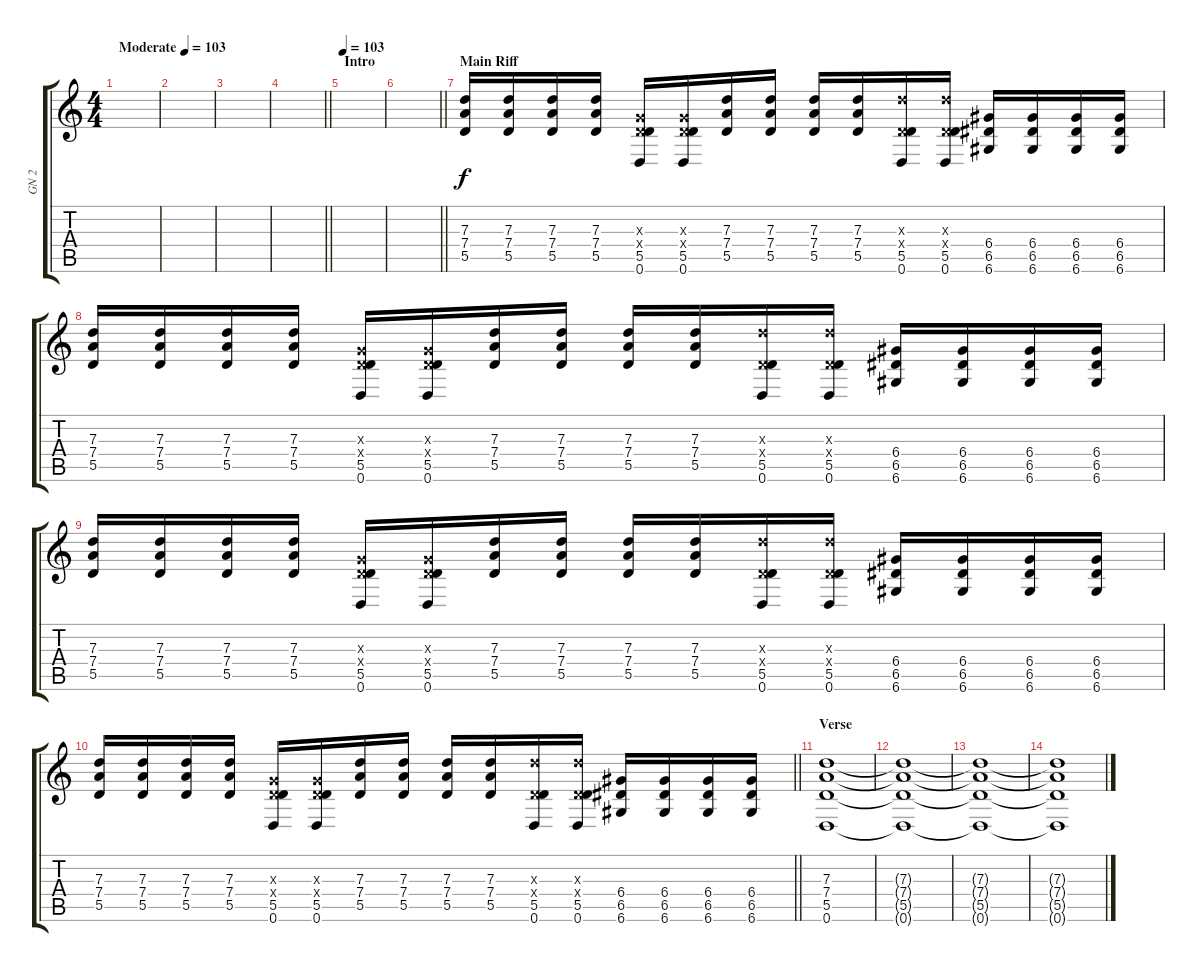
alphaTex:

\track ("GN 2" "GN 2") {instrument distortionguitar}
\staff {score tabs}
\tuning (E4 B3 G3 D3 A2 D2) {hide}
\ts (4 4)
\tempo (103 "Moderate")
\clef g2
\ks c
|
|
|
\barLineRight lightlight
|
\section ("" "Intro")
\tempo 103
|
\barLineRight lightlight
|
\section ("" "Main Riff")
(7.3 7.4 5.5).16 (7.3 7.4 5.5).16 (7.3 7.4 5.5).16 (7.3 7.4 5.5).16 (0.3{x} 0.4{x} 5.5 0.6).16 (0.3{x} 0.4{x} 5.5 0.6).16 (7.3 7.4 5.5).16 (7.3 7.4 5.5).16 (7.3 7.4 5.5).16 (7.3 7.4 5.5).16 (7.3{x} 0.4{x} 5.5 0.6).16 (7.3{x} 0.4{x} 5.5 0.6).16 (6.4 6.5 6.6).16 (6.4 6.5 6.6).16 (6.4 6.5 6.6).16 (6.4 6.5 6.6).16 |
(7.3 7.4 5.5).16 (7.3 7.4 5.5).16 (7.3 7.4 5.5).16 (7.3 7.4 5.5).16 (0.3{x} 0.4{x} 5.5 0.6).16 (0.3{x} 0.4{x} 5.5 0.6).16 (7.3 7.4 5.5).16 (7.3 7.4 5.5).16 (7.3 7.4 5.5).16 (7.3 7.4 5.5).16 (7.3{x} 0.4{x} 5.5 0.6).16 (7.3{x} 0.4{x} 5.5 0.6).16 (6.4 6.5 6.6).16 (6.4 6.5 6.6).16 (6.4 6.5 6.6).16 (6.4 6.5 6.6).16 |
(7.3 7.4 5.5).16 (7.3 7.4 5.5).16 (7.3 7.4 5.5).16 (7.3 7.4 5.5).16 (0.3{x} 0.4{x} 5.5 0.6).16 (0.3{x} 0.4{x} 5.5 0.6).16 (7.3 7.4 5.5).16 (7.3 7.4 5.5).16 (7.3 7.4 5.5).16 (7.3 7.4 5.5).16 (7.3{x} 0.4{x} 5.5 0.6).16 (7.3{x} 0.4{x} 5.5 0.6).16 (6.4 6.5 6.6).16 (6.4 6.5 6.6).16 (6.4 6.5 6.6).16 (6.4 6.5 6.6).16 |
\barLineRight lightlight
(7.3 7.4 5.5).16 (7.3 7.4 5.5).16 (7.3 7.4 5.5).16 (7.3 7.4 5.5).16 (0.3{x} 0.4{x} 5.5 0.6).16 (0.3{x} 0.4{x} 5.5 0.6).16 (7.3 7.4 5.5).16 (7.3 7.4 5.5).16 (7.3 7.4 5.5).16 (7.3 7.4 5.5).16 (7.3{x} 0.4{x} 5.5 0.6).16 (7.3{x} 0.4{x} 5.5 0.6).16 (6.4 6.5 6.6).16 (6.4 6.5 6.6).16 (6.4 6.5 6.6).16 (6.4 6.5 6.6).16 |
\section ("" "Verse")
(7.3 7.4 5.5 0.6).1{volume 0} |
(7.3{t} 7.4{t} 5.5{t} 0.6{t}).1 |
(7.3{t} 7.4{t} 5.5{t} 0.6{t}).1 |
(7.3{t} 7.4{t} 5.5{t} 0.6{t}).1
